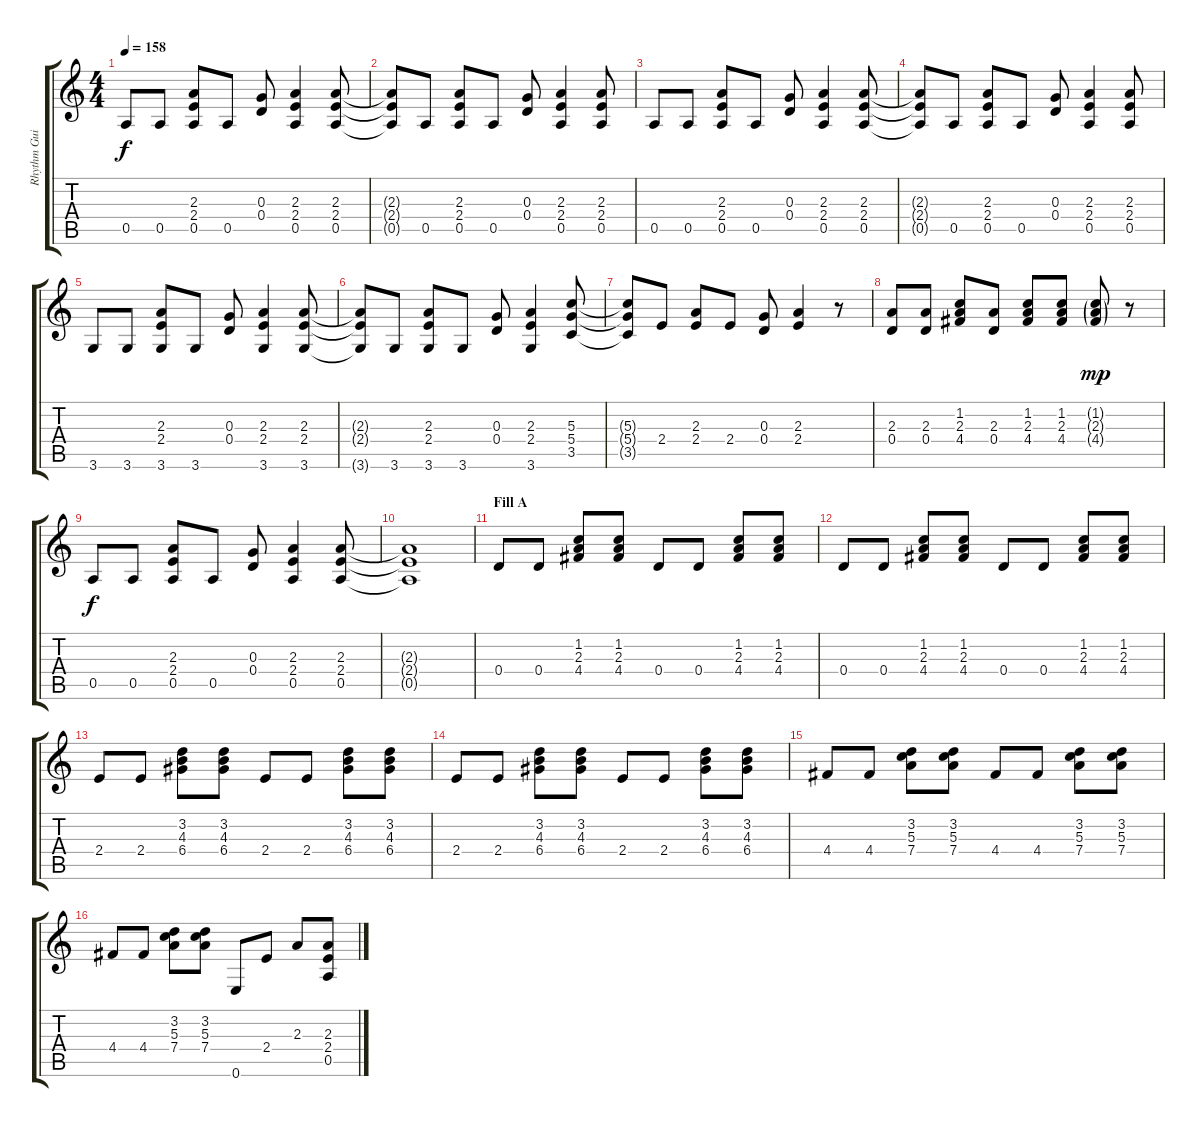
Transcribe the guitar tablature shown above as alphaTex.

\track ("Rhythm Guitar" "Rhythm Gui") {instrument electricguitarjazz}
\staff {score tabs}
\tuning (E4 B3 G3 D3 A2 E2) {hide}
\ts (4 4)
\tempo 158
\clef g2
\ks c
0.5.8{dy f} 0.5.8 (2.3 2.4 0.5).8 0.5.8 (0.3 0.4).8 (2.3 2.4 0.5).4 (2.3 2.4 0.5).8 |
(2.3{t} 2.4{t} 0.5{t}).8 0.5.8 (2.3 2.4 0.5).8 0.5.8 (0.3 0.4).8 (2.3 2.4 0.5).4 (2.3 2.4 0.5).8 |
0.5.8 0.5.8 (2.3 2.4 0.5).8 0.5.8 (0.3 0.4).8 (2.3 2.4 0.5).4 (2.3 2.4 0.5).8 |
(2.3{t} 2.4{t} 0.5{t}).8 0.5.8 (2.3 2.4 0.5).8 0.5.8 (0.3 0.4).8 (2.3 2.4 0.5).4 (2.3 2.4 0.5).8 |
3.6.8 3.6.8 (2.3 2.4 3.6).8 3.6.8 (0.3 0.4).8 (2.3 2.4 3.6).4 (2.3 2.4 3.6).8 |
(2.3{t} 2.4{t} 3.6{t}).8 3.6.8 (2.3 2.4 3.6).8 3.6.8 (0.3 0.4).8 (2.3 2.4 3.6).4 (5.3 5.4 3.5).8 |
(5.3{t} 5.4{t} 3.5{t}).8 2.4.8 (2.3 2.4).8 2.4.8 (0.3 0.4).8 (2.3 2.4).4 r.8 |
(2.3 0.4).8 (2.3 0.4).8 (1.2 2.3 4.4).8 (2.3 0.4).8 (1.2 2.3 4.4).8 (1.2 2.3 4.4).8 (1.2{g} 2.3{g} 4.4{g}).8{dy mp} r.8 |
0.5.8{dy f} 0.5.8 (2.3 2.4 0.5).8 0.5.8 (0.3 0.4).8 (2.3 2.4 0.5).4 (2.3 2.4 0.5).8 |
(2.3{t} 2.4{t} 0.5{t}).1 |
\section ("" "Fill A")
0.4.8 0.4.8 (1.2 2.3 4.4).8 (1.2 2.3 4.4).8 0.4.8 0.4.8 (1.2 2.3 4.4).8 (1.2 2.3 4.4).8 |
0.4.8 0.4.8 (1.2 2.3 4.4).8 (1.2 2.3 4.4).8 0.4.8 0.4.8 (1.2 2.3 4.4).8 (1.2 2.3 4.4).8 |
2.4.8 2.4.8 (3.2 4.3 6.4).8 (3.2 4.3 6.4).8 2.4.8 2.4.8 (3.2 4.3 6.4).8 (3.2 4.3 6.4).8 |
2.4.8 2.4.8 (3.2 4.3 6.4).8 (3.2 4.3 6.4).8 2.4.8 2.4.8 (3.2 4.3 6.4).8 (3.2 4.3 6.4).8 |
4.4.8 4.4.8 (3.2 5.3 7.4).8 (3.2 5.3 7.4).8 4.4.8 4.4.8 (3.2 5.3 7.4).8 (3.2 5.3 7.4).8 |
4.4.8 4.4.8 (3.2 5.3 7.4).8 (3.2 5.3 7.4).8 0.6.8 2.4.8 2.3.8 (2.3 2.4 0.5).8
